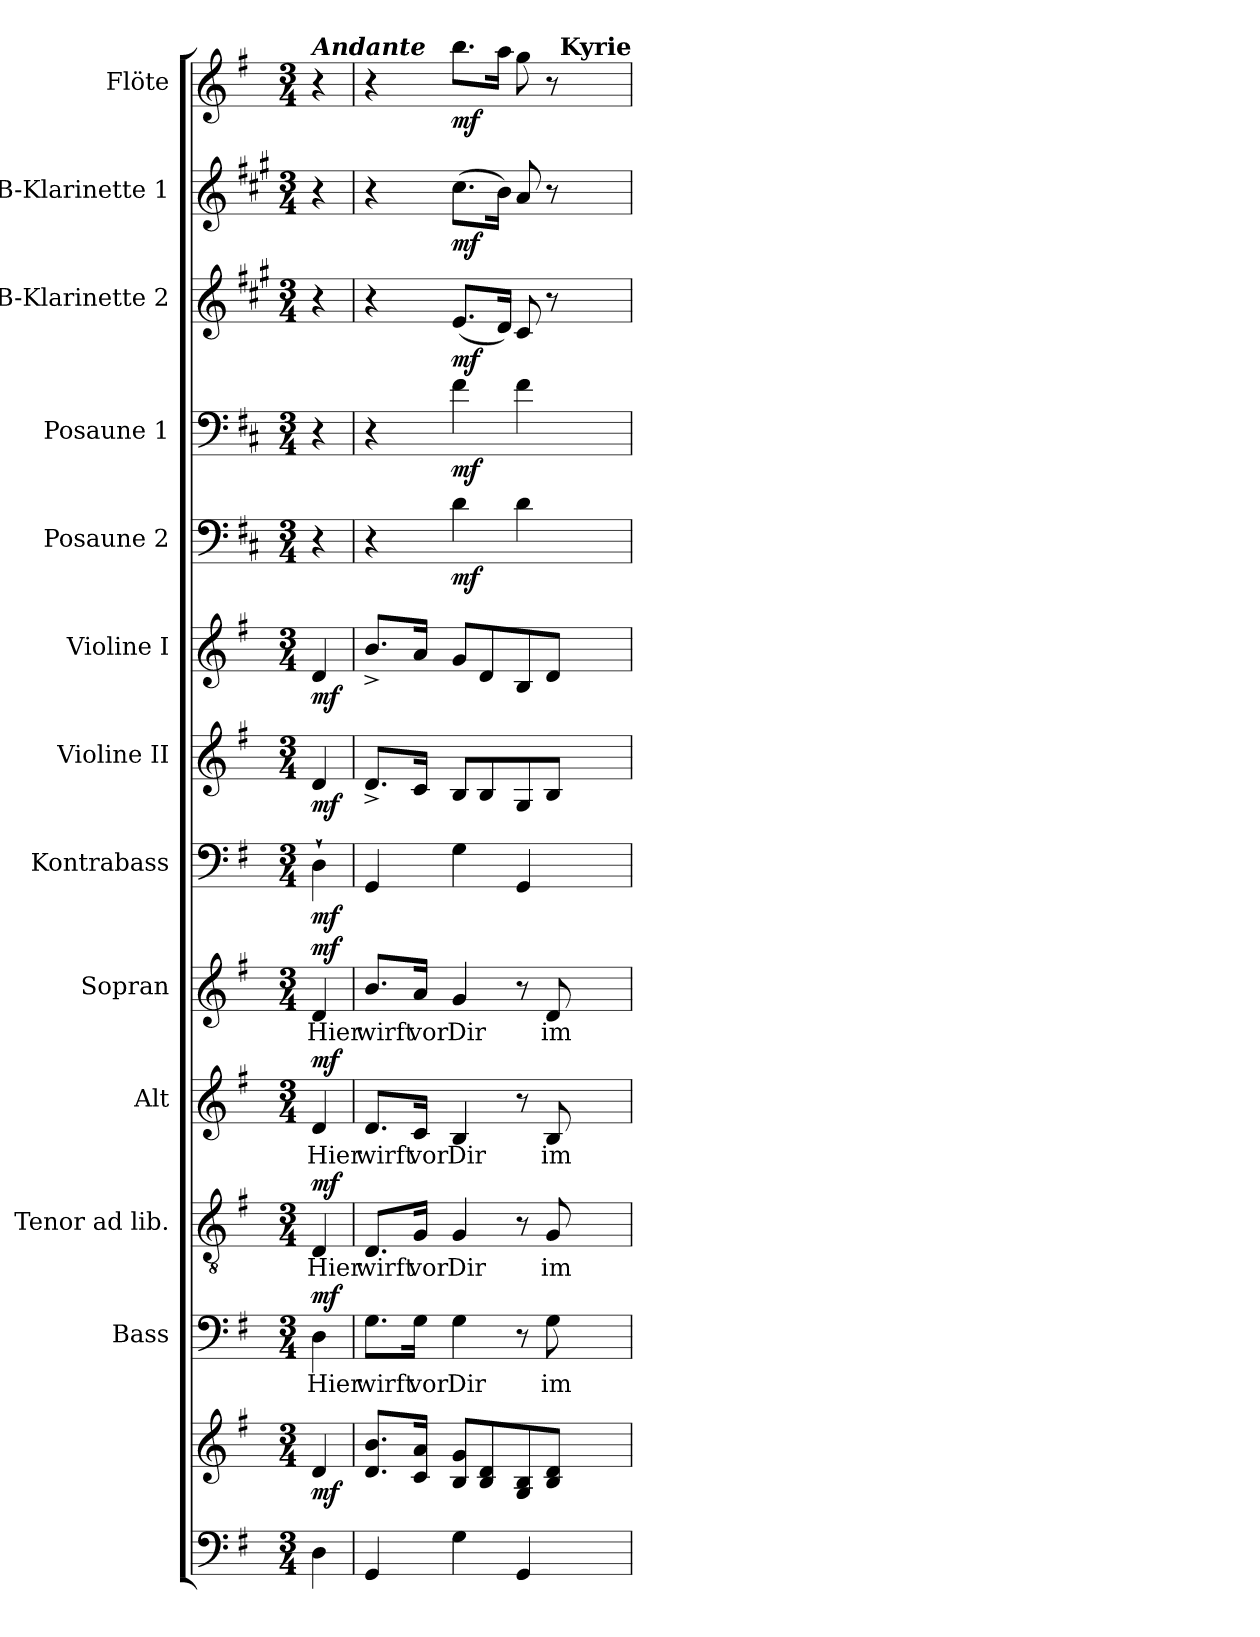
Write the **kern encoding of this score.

**kern	**kern	**dynam	**kern	**text	**dynam	**kern	**text	**dynam	**kern	**text	**dynam	**kern	**text	**dynam	**kern	**dynam	**kern	**dynam	**kern	**dynam	**kern	**dynam	**kern	**dynam	**kern	**dynam	**kern	**dynam	**kern	**dynam
*part13	*part13	*part13	*part12	*part12	*part12	*part11	*part11	*part11	*part10	*part10	*part10	*part9	*part9	*part9	*part8	*part8	*part7	*part7	*part6	*part6	*part5	*part5	*part4	*part4	*part3	*part3	*part2	*part2	*part1	*part1
*staff14	*staff13	*staff13/14	*staff12	*staff12	*staff12	*staff11	*staff11	*staff11	*staff10	*staff10	*staff10	*staff9	*staff9	*staff9	*staff8	*staff8	*staff7	*staff7	*staff6	*staff6	*staff5	*staff5	*staff4	*staff4	*staff3	*staff3	*staff2	*staff2	*staff1	*staff1
*	*	*	*I"Bass	*	*	*I"Tenor ad lib.	*	*	*I"Alt	*	*	*I"Sopran	*	*	*I"Kontrabass	*	*I"Violine II	*	*I"Violine I	*	*I"Posaune 2	*	*I"Posaune 1	*	*I"B-Klarinette 2	*	*I"B-Klarinette 1	*	*I"Flöte	*
*	*	*	*I'B.	*	*	*I'T.	*	*	*I'A.	*	*	*I'S.	*	*	*I'Kb.	*	*I'Vl. II	*	*I'Vl. I	*	*I'Pos 2	*	*I'Pos. 1	*	*I'B Kl. 2	*	*I'B Kl. 1	*	*I'Fl.	*
*clefF4	*clefG2	*	*clefF4	*	*	*clefGv2	*	*	*clefG2	*	*	*clefG2	*	*	*clefF4	*	*clefG2	*	*clefG2	*	*clefF4	*	*clefF4	*	*clefG2	*	*clefG2	*	*clefG2	*
*	*	*	*	*	*	*	*	*	*	*	*	*	*	*	*ITrd7c12	*	*	*	*	*	*ITrd4c7	*	*ITrd4c7	*	*ITrd1c2	*	*ITrd1c2	*	*	*
*k[f#]	*k[f#]	*	*k[f#]	*	*	*k[f#]	*	*	*k[f#]	*	*	*k[f#]	*	*	*k[f#]	*	*k[f#]	*	*k[f#]	*	*k[f#]	*	*k[f#]	*	*k[f#]	*	*k[f#]	*	*k[f#]	*
*G:	*G:	*	*G:	*	*	*G:	*	*	*G:	*	*	*G:	*	*	*G:	*	*G:	*	*G:	*	*G:	*	*G:	*	*G:	*	*G:	*	*G:	*
*M3/4	*M3/4	*	*M3/4	*	*	*M3/4	*	*	*M3/4	*	*	*M3/4	*	*	*M3/4	*	*M3/4	*	*M3/4	*	*M3/4	*	*M3/4	*	*M3/4	*	*M3/4	*	*M3/4	*
=	=	=	=	=	=	=	=	=	=	=	=	=	=	=	=	=	=	=	=	=	=	=	=	=	=	=	=	=	=	=
!	!	!	!	!	!	!	!	!	!	!	!	!	!	!	!	!	!	!	!	!	!	!	!	!	!	!	!	!	!LO:TX:a:Bi:t=Andante	!
!	!	!LO:DY:b	!	!LO:LY:b	!LO:DY:a	!	!LO:LY:b	!LO:DY:a	!	!LO:LY:b	!LO:DY:a	!	!LO:LY:b	!LO:DY:a	!	!LO:DY:b	!	!LO:DY:b	!	!LO:DY:b	!	!	!	!	!	!	!	!	!	!
4D\	4d/	mf	4D\	Hier	mf	4D/	Hier	mf	4d/	Hier	mf	4d/	Hier	mf	4DD`>\	mf	4d/	mf	4d/	mf	4r	.	4r	.	4r	.	4r	.	4r	.
=1	=1	=1	=1	=1	=1	=1	=1	=1	=1	=1	=1	=1	=1	=1	=1	=1	=1	=1	=1	=1	=1	=1	=1	=1	=1	=1	=1	=1	=1	=1
!	!	!	!	!LO:LY:b	!	!	!LO:LY:b	!	!	!LO:LY:b	!	!	!LO:LY:b	!	!	!	!	!	!	!	!	!	!	!	!	!	!	!	!	!
4GG/	8.d/ 8.b/L	.	8.G\L	wirft	.	8.D/L	wirft	.	8.d/L	wirft	.	8.b/L	wirft	.	4GGG/	.	8.d^</L	.	8.b^</L	.	4r	.	4r	.	4r	.	4r	.	4r	.
!	!	!	!	!LO:LY:b	!	!	!LO:LY:b	!	!	!LO:LY:b	!	!	!LO:LY:b	!	!	!	!	!	!	!	!	!	!	!	!	!	!	!	!	!
.	16c/ 16a/Jk	.	16G\Jk	vor	.	16G/Jk	vor	.	16c/Jk	vor	.	16a/Jk	vor	.	.	.	16c/Jk	.	16a/Jk	.	.	.	.	.	.	.	.	.	.	.
!	!	!	!	!LO:LY:b	!	!	!LO:LY:b	!	!	!LO:LY:b	!	!	!LO:LY:b	!	!	!	!	!	!	!	!	!LO:DY:b	!	!LO:DY:b	!	!LO:DY:b	!	!LO:DY:b	!	!LO:DY:b
4G\	8B/ 8g/L	.	4G\	Dir	.	4G/	Dir	.	4B/	Dir	.	4g/	Dir	.	4GG\	.	8B/L	.	8g/L	.	4G\	mf	4B\	mf	(<8.d/L	mf	(>8.b\L	mf	8.bb\L	mf
.	8B/ 8d/	.	.	.	.	.	.	.	.	.	.	.	.	.	.	.	8B/	.	8d/	.	.	.	.	.	.	.	.	.	.	.
.	.	.	.	.	.	.	.	.	.	.	.	.	.	.	.	.	.	.	.	.	.	.	.	.	16c/Jk)	.	16a\Jk)	.	16aa\Jk	.
4GG/	8G/ 8B/	.	8r	.	.	8r	.	.	8r	.	.	8r	.	.	4GGG/	.	8G/	.	8B/	.	4G\	.	4B\	.	8B/	.	8g/	.	8gg\	.
!	!	!	!	!LO:LY:b	!	!	!LO:LY:b	!	!	!LO:LY:b	!	!	!LO:LY:b	!	!	!	!	!	!	!	!	!	!	!	!	!	!	!	!	!
.	8B/ 8d/J	.	8G\	im	.	8G/	im	.	8B/	im	.	8d/	im	.	.	.	8B/J	.	8d/J	.	.	.	.	.	8r	.	8r	.	8r	.
4..ryy	4..ryy	.	4..ryy	.	.	4..ryy	.	.	4..ryy	.	.	4..ryy	.	.	4..ryy	.	4..ryy	.	4..ryy	.	4..ryy	.	4..ryy	.	4..ryy	.	4..ryy	.	4..ryy	.
!	!	!	!	!	!	!	!	!	!	!	!	!	!	!	!	!	!	!	!	!	!	!	!	!	!	!	!	!	!LO:TX:a:B:t=Kyrie	!
=	=	=	=	=	=	=	=	=	=	=	=	=	=	=	=	=	=	=	=	=	=	=	=	=	=	=	=	=	=	=
*-	*-	*-	*-	*-	*-	*-	*-	*-	*-	*-	*-	*-	*-	*-	*-	*-	*-	*-	*-	*-	*-	*-	*-	*-	*-	*-	*-	*-	*-	*-
